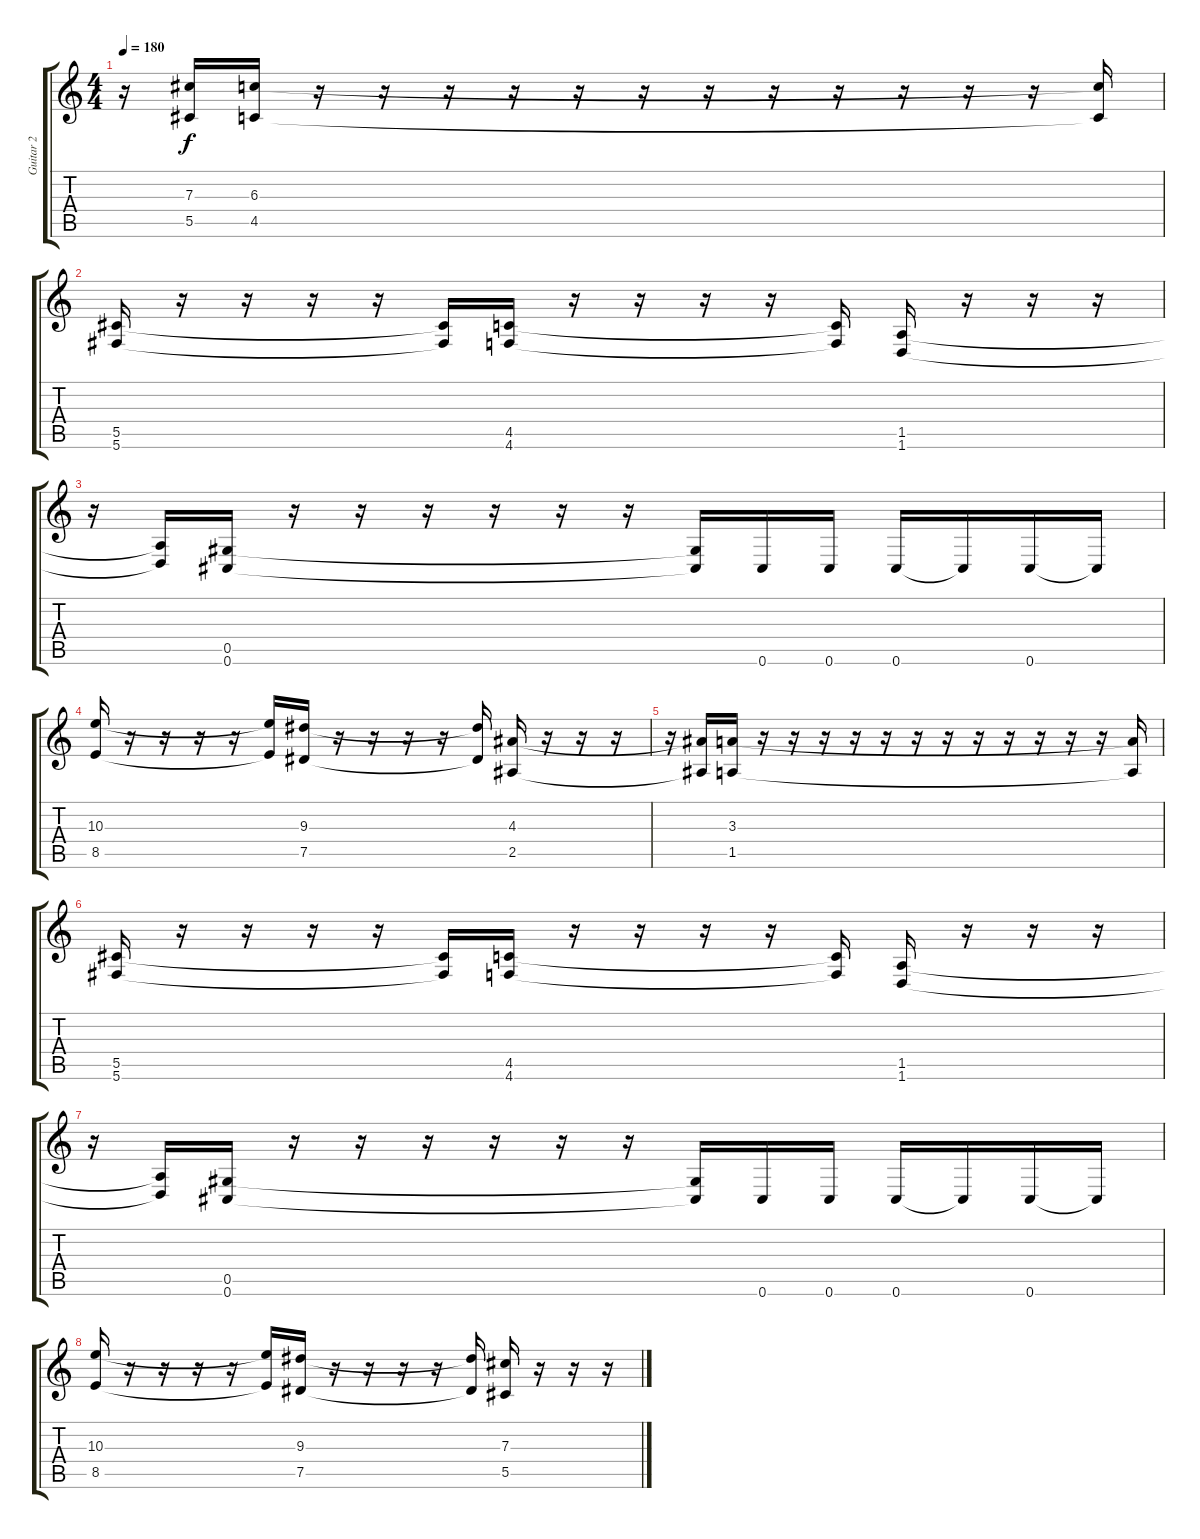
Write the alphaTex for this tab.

\track ("Guitar 2" "Guitar 2") {instrument distortionguitar}
\staff {score tabs}
\tuning (Eb4 Bb3 Gb3 Db3 Ab2 Db2) {hide}
\ts (4 4)
\tempo 180
\clef g2
\ks c
r.16{dy f} (7.3{t} 5.5{t}).16 (6.3 4.5).16 r.16 r.16 r.16 r.16 r.16 r.16 r.16 r.16 r.16 r.16 r.16 r.16 (6.3{t} 4.5{t}).16 |
(5.5 5.6).16 r.16 r.16 r.16 r.16 (5.5{t} 5.6{t}).16 (4.5 4.6).16 r.16 r.16 r.16 r.16 (4.5{t} 4.6{t}).16 (1.5 1.6).16 r.16 r.16 r.16 |
r.16 (1.5{t} 1.6{t}).16 (0.5 0.6).16 r.16 r.16 r.16 r.16 r.16 r.16 (0.5{t} 0.6{t}).16 0.6.16 0.6.16 0.6.16 0.6{t}.16 0.6.16 0.6{t}.16 |
(10.3 8.5).16 r.16 r.16 r.16 r.16 (10.3{t} 8.5{t}).16 (9.3 7.5).16 r.16 r.16 r.16 r.16 (9.3{t} 7.5{t}).16 (4.3 2.5).16 r.16 r.16 r.16 |
r.16 (4.3{t} 2.5{t}).16 (3.3 1.5).16 r.16 r.16 r.16 r.16 r.16 r.16 r.16 r.16 r.16 r.16 r.16 r.16 (3.3{t} 1.5{t}).16 |
(5.5 5.6).16 r.16 r.16 r.16 r.16 (5.5{t} 5.6{t}).16 (4.5 4.6).16 r.16 r.16 r.16 r.16 (4.5{t} 4.6{t}).16 (1.5 1.6).16 r.16 r.16 r.16 |
r.16 (1.5{t} 1.6{t}).16 (0.5 0.6).16 r.16 r.16 r.16 r.16 r.16 r.16 (0.5{t} 0.6{t}).16 0.6.16 0.6.16 0.6.16 0.6{t}.16 0.6.16 0.6{t}.16 |
(10.3 8.5).16 r.16 r.16 r.16 r.16 (10.3{t} 8.5{t}).16 (9.3 7.5).16 r.16 r.16 r.16 r.16 (9.3{t} 7.5{t}).16 (7.3 5.5).16 r.16 r.16 r.16
